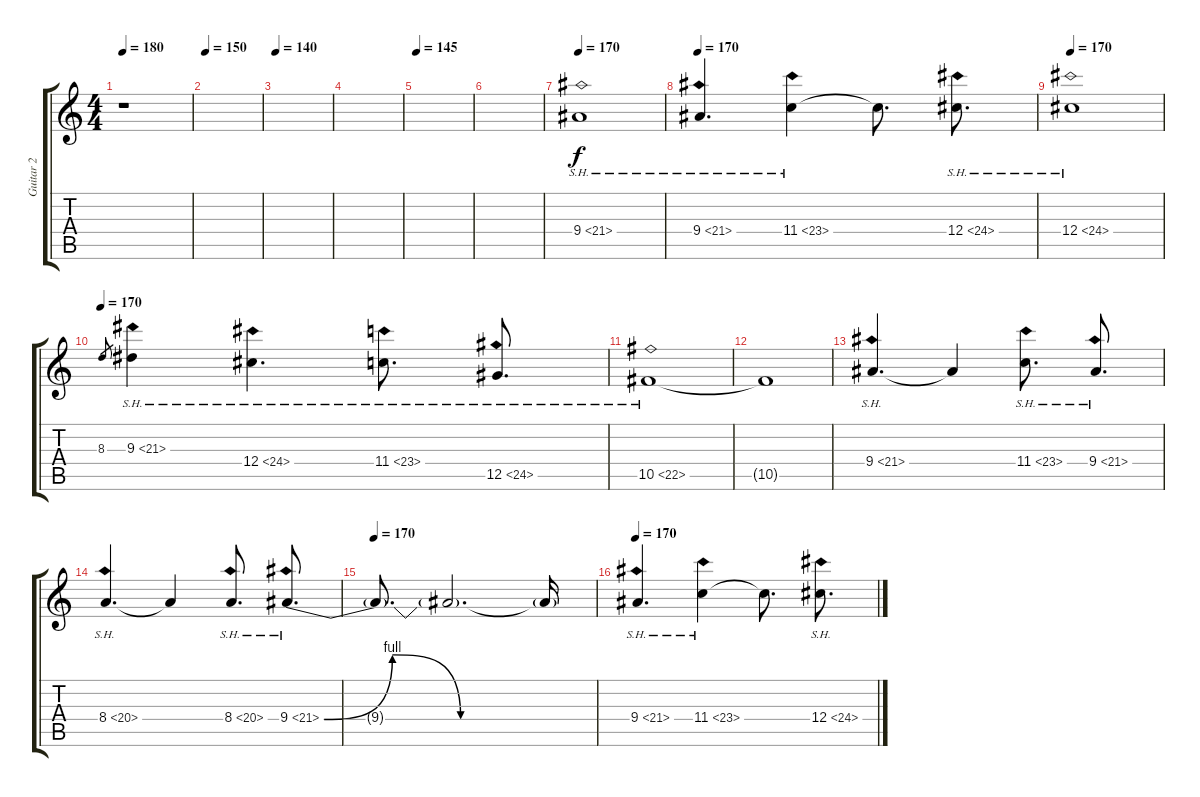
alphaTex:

\track ("Guitar 2" "Guitar 2") {instrument distortionguitar}
\staff {score tabs}
\tuning (Eb4 Bb3 Gb3 Db3 Ab2 Eb2) {hide}
\ts (4 4)
\tempo 180
\clef g2
\ks c
r.1{dy f} |
\tempo 150
|
\tempo 140
|
|
\tempo 145
|
|
\tempo 170
9.4{sh 12}.1{volume 16 instrument distortionguitar} |
\tempo 170
9.4{sh 12}.4{d} 11.4{sh 12}.4 11.4{t}.8{d} 12.4{sh 12}.8{d} |
\tempo 170
12.4{sh 12}.1 |
\tempo 170
8.3.8{gr} 9.3{sh 12}.4 12.4{sh 12}.4{d} 11.4{sh 12}.8{d} 12.5{sh 12}.8{d} |
10.5{sh 12}.1 |
10.5{t}.1 |
9.4{sh 12}.4{d} 9.4{t}.4 11.4{sh 12}.8{d} 9.4{sh 12}.8{d} |
8.4{sh 12}.4{d} 8.4{t}.4 8.4{sh 12}.8{d} 9.4{be (custom 0 0 15 4 30 0 60 0) sh 12}.8{d} |
\tempo 170
9.4{t}.8{d} 9.4{t}.2{d} 9.4{t}.16 |
\tempo 170
9.4{sh 12}.4{d} 11.4{sh 12}.4 11.4{t}.8{d} 12.4{sh 12}.8{d}
